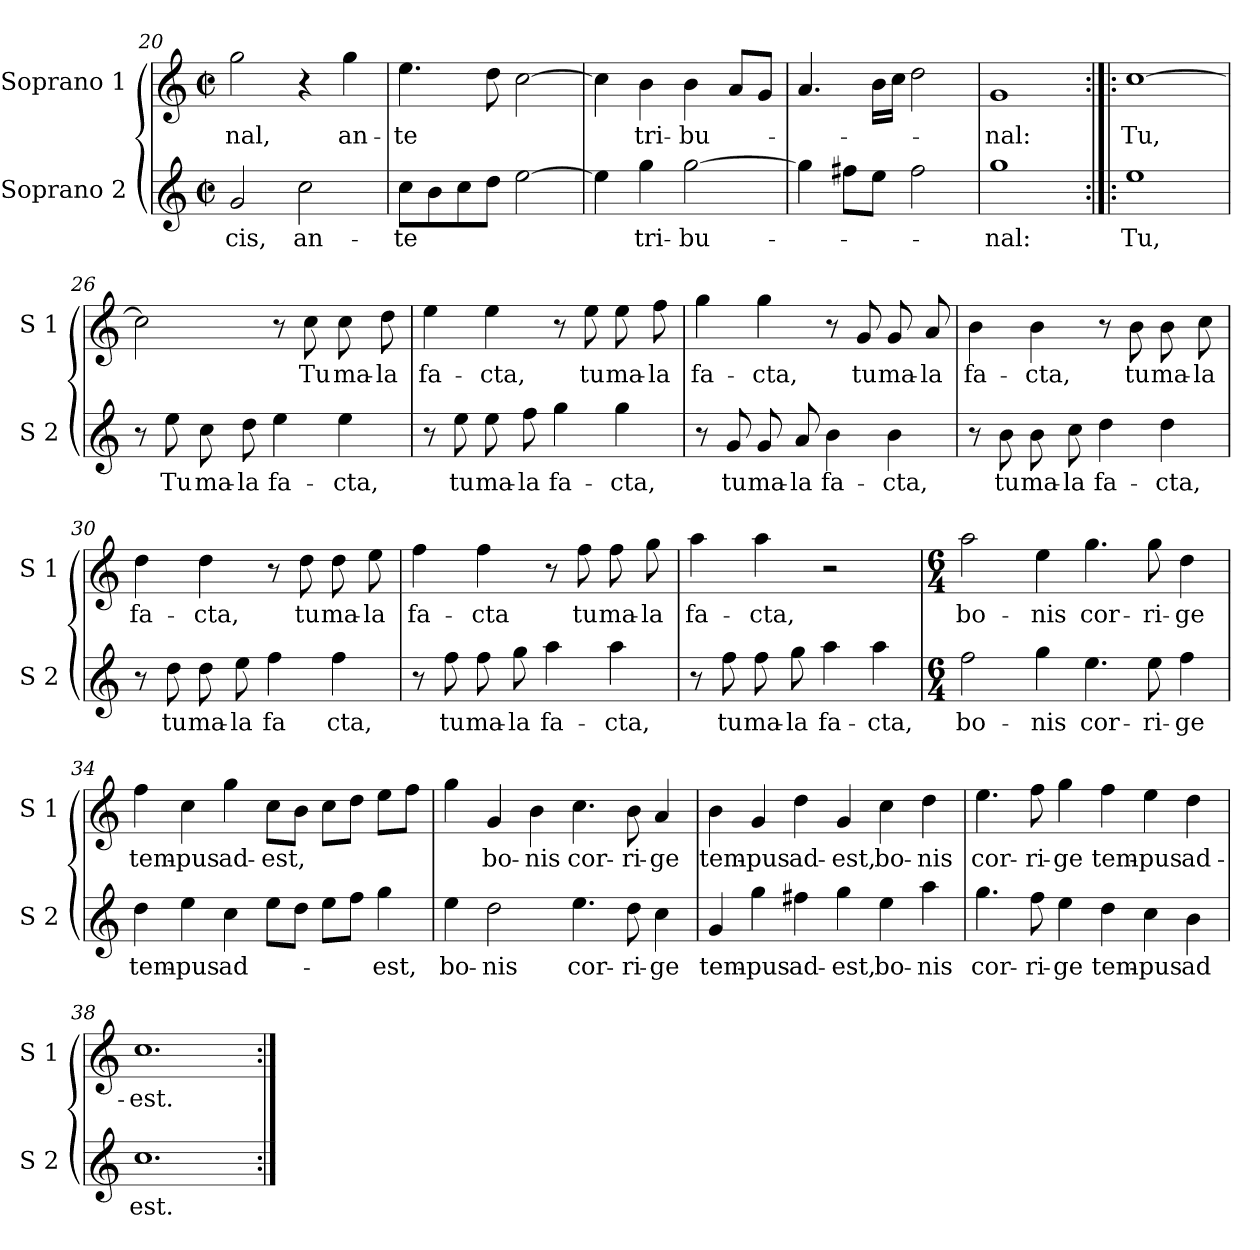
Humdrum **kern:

**kern	**text	**kern	**text
*part2	*part2	*part1	*part1
*staff2	*staff2	*staff1	*staff1
*I"Soprano 2	*	*I"Soprano 1	*
*I'S 2	*	*I'S 1	*
!!LO:LB:g=z
*clefG2	*	*clefG2	*
*k[]	*	*k[]	*
*C:	*	*C:	*
*M2/2	*	*M2/2	*
*met(c|)	*	*met(c|)	*
=20	=20	=20	=20
!	!LO:LY:b	!	!LO:LY:b
2g/	-cis,	2gg\	-nal,
!	!LO:LY:b	!	!
2cc\	an-	4r	.
!	!	!	!LO:LY:b
.	.	4gg\	an-
=21	=21	=21	=21
!	!LO:LY:b	!	!LO:LY:b
8cc\L	-te	4.ee\	-te
8b\	.	.	.
8cc\	.	.	.
8dd\J	.	8dd\	.
[2ee\	.	[2cc\	.
=22	=22	=22	=22
4ee\]	.	4cc\]	.
!	!LO:LY:b	!	!LO:LY:b
4gg\	tri-	4b\	tri-
!	!LO:LY:b	!	!LO:LY:b
[2gg\	-bu-	4b\	-bu-
.	.	8a/L	.
.	.	8g/J	.
=23	=23	=23	=23
4gg\]	.	4.a/	.
8ff#X\L	.	.	.
8ee\J	.	16b\LL	.
.	.	16cc\JJ	.
2ff#\	.	2dd\	.
=24	=24	=24	=24
!	!LO:LY:b	!	!LO:LY:b
1gg	-nal:	1g	-nal:
!!LO:PB:g=z
=25:|!|:	=25:|!|:	=25:|!|:	=25:|!|:
!	!LO:LY:b	!	!LO:LY:b
1ee	Tu,	[1cc	Tu,
=26	=26	=26	=26
8r	.	2cc\]	.
!	!LO:LY:b	!	!
8ee\	Tu	.	.
!	!LO:LY:b	!	!
8cc\	ma-	.	.
!	!LO:LY:b	!	!
8dd\	-la	.	.
!	!LO:LY:b	!	!
4ee\	fa-	8r	.
!	!	!	!LO:LY:b
.	.	8cc\	Tu
!	!LO:LY:b	!	!LO:LY:b
4ee\	-cta,	8cc\	ma-
!	!	!	!LO:LY:b
.	.	8dd\	-la
=27	=27	=27	=27
!	!	!	!LO:LY:b
8r	.	4ee\	fa-
!	!LO:LY:b	!	!
8ee\	tu	.	.
!	!LO:LY:b	!	!LO:LY:b
8ee\	ma-	4ee\	-cta,
!	!LO:LY:b	!	!
8ff\	-la	.	.
!	!LO:LY:b	!	!
4gg\	fa-	8r	.
!	!	!	!LO:LY:b
.	.	8ee\	tu
!	!LO:LY:b	!	!LO:LY:b
4gg\	-cta,	8ee\	ma-
!	!	!	!LO:LY:b
.	.	8ff\	-la
=28	=28	=28	=28
!	!	!	!LO:LY:b
8r	.	4gg\	fa-
!	!LO:LY:b	!	!
8g/	tu	.	.
!	!LO:LY:b	!	!LO:LY:b
8g/	ma-	4gg\	-cta,
!	!LO:LY:b	!	!
8a/	-la	.	.
!	!LO:LY:b	!	!
4b\	fa-	8r	.
!	!	!	!LO:LY:b
.	.	8g/	tu
!	!LO:LY:b	!	!LO:LY:b
4b\	-cta,	8g/	ma-
!	!	!	!LO:LY:b
.	.	8a/	-la
!!LO:LB:g=z
=29	=29	=29	=29
!	!	!	!LO:LY:b
8r	.	4b\	fa-
!	!LO:LY:b	!	!
8b\	tu	.	.
!	!LO:LY:b	!	!LO:LY:b
8b\	ma-	4b\	-cta,
!	!LO:LY:b	!	!
8cc\	-la	.	.
!	!LO:LY:b	!	!
4dd\	fa-	8r	.
!	!	!	!LO:LY:b
.	.	8b\	tu
!	!LO:LY:b	!	!LO:LY:b
4dd\	-cta,	8b\	ma-
!	!	!	!LO:LY:b
.	.	8cc\	-la
=30	=30	=30	=30
!	!	!	!LO:LY:b
8r	.	4dd\	fa-
!	!LO:LY:b	!	!
8dd\	tu	.	.
!	!LO:LY:b	!	!LO:LY:b
8dd\	ma-	4dd\	-cta,
!	!LO:LY:b	!	!
8ee\	-la	.	.
!	!LO:LY:b	!	!
4ff\	fa	8r	.
!	!	!	!LO:LY:b
.	.	8dd\	tu
!	!LO:LY:b	!	!LO:LY:b
4ff\	cta,	8dd\	ma-
!	!	!	!LO:LY:b
.	.	8ee\	-la
=31	=31	=31	=31
!	!	!	!LO:LY:b
8r	.	4ff\	fa-
!	!LO:LY:b	!	!
8ff\	tu	.	.
!	!LO:LY:b	!	!LO:LY:b
8ff\	ma-	4ff\	-cta
!	!LO:LY:b	!	!
8gg\	-la	.	.
!	!LO:LY:b	!	!
4aa\	fa-	8r	.
!	!	!	!LO:LY:b
.	.	8ff\	tu
!	!LO:LY:b	!	!LO:LY:b
4aa\	-cta,	8ff\	ma-
!	!	!	!LO:LY:b
.	.	8gg\	-la
=32	=32	=32	=32
!	!	!	!LO:LY:b
8r	.	4aa\	fa-
!	!LO:LY:b	!	!
8ff\	tu	.	.
!	!LO:LY:b	!	!LO:LY:b
8ff\	ma-	4aa\	-cta,
!	!LO:LY:b	!	!
8gg\	-la	.	.
!	!LO:LY:b	!	!
4aa\	fa-	2r	.
!	!LO:LY:b	!	!
4aa\	-cta,	.	.
!!LO:LB:g=z
=33	=33	=33	=33
*M6/4	*	*M6/4	*
!	!LO:LY:b	!	!LO:LY:b
2ff\	bo-	2aa\	bo-
!	!LO:LY:b	!	!LO:LY:b
4gg\	-nis	4ee\	-nis
!	!LO:LY:b	!	!LO:LY:b
4.ee\	cor-	4.gg\	cor-
!	!LO:LY:b	!	!LO:LY:b
8ee\	-ri-	8gg\	-ri-
!	!LO:LY:b	!	!LO:LY:b
4ff\	-ge	4dd\	-ge
=34	=34	=34	=34
!	!LO:LY:b	!	!LO:LY:b
4dd\	tem-	4ff\	tem-
!	!LO:LY:b	!	!LO:LY:b
4ee\	-pus	4cc\	-pus
!	!LO:LY:b	!	!LO:LY:b
4cc\	ad-	4gg\	ad-
!	!	!	!LO:LY:b
8ee\L	.	8cc\L	-est,
8dd\J	.	8b\J	.
8ee\L	.	8cc\L	.
8ff\J	.	8dd\J	.
!	!LO:LY:b	!	!
4gg\	-est,	8ee\L	.
.	.	8ff\J	.
=35	=35	=35	=35
!	!LO:LY:b	!	!
4ee\	bo-	4gg\	.
!	!LO:LY:b	!	!LO:LY:b
2dd\	-nis	4g/	bo-
!	!	!	!LO:LY:b
.	.	4b\	-nis
!	!LO:LY:b	!	!LO:LY:b
4.ee\	cor-	4.cc\	cor-
!	!LO:LY:b	!	!LO:LY:b
8dd\	-ri-	8b\	-ri-
!	!LO:LY:b	!	!LO:LY:b
4cc\	-ge	4a/	-ge
!!LO:LB:g=z
=36	=36	=36	=36
!	!LO:LY:b	!	!LO:LY:b
4g/	tem-	4b\	tem-
!	!LO:LY:b	!	!LO:LY:b
4gg\	-pus	4g/	-pus
!	!LO:LY:b	!	!LO:LY:b
4ff#X\	ad-	4dd\	ad-
!	!LO:LY:b	!	!LO:LY:b
4gg\	-est,	4g/	-est,
!	!LO:LY:b	!	!LO:LY:b
4ee\	bo-	4cc\	bo-
!	!LO:LY:b	!	!LO:LY:b
4aa\	-nis	4dd\	-nis
=37	=37	=37	=37
!	!LO:LY:b	!	!LO:LY:b
4.gg\	cor-	4.ee\	cor-
!	!LO:LY:b	!	!LO:LY:b
8ff\	-ri-	8ff\	-ri-
!	!LO:LY:b	!	!LO:LY:b
4ee\	-ge	4gg\	-ge
!	!LO:LY:b	!	!LO:LY:b
4dd\	tem-	4ff\	tem-
!	!LO:LY:b	!	!LO:LY:b
4cc\	-pus	4ee\	-pus
!	!LO:LY:b	!	!LO:LY:b
4b\	ad	4dd\	ad-
=38	=38	=38	=38
!	!LO:LY:b	!	!LO:LY:b
1.cc	est.	1.cc	-est.
=:|!	=:|!	=:|!	=:|!
*-	*-	*-	*-
